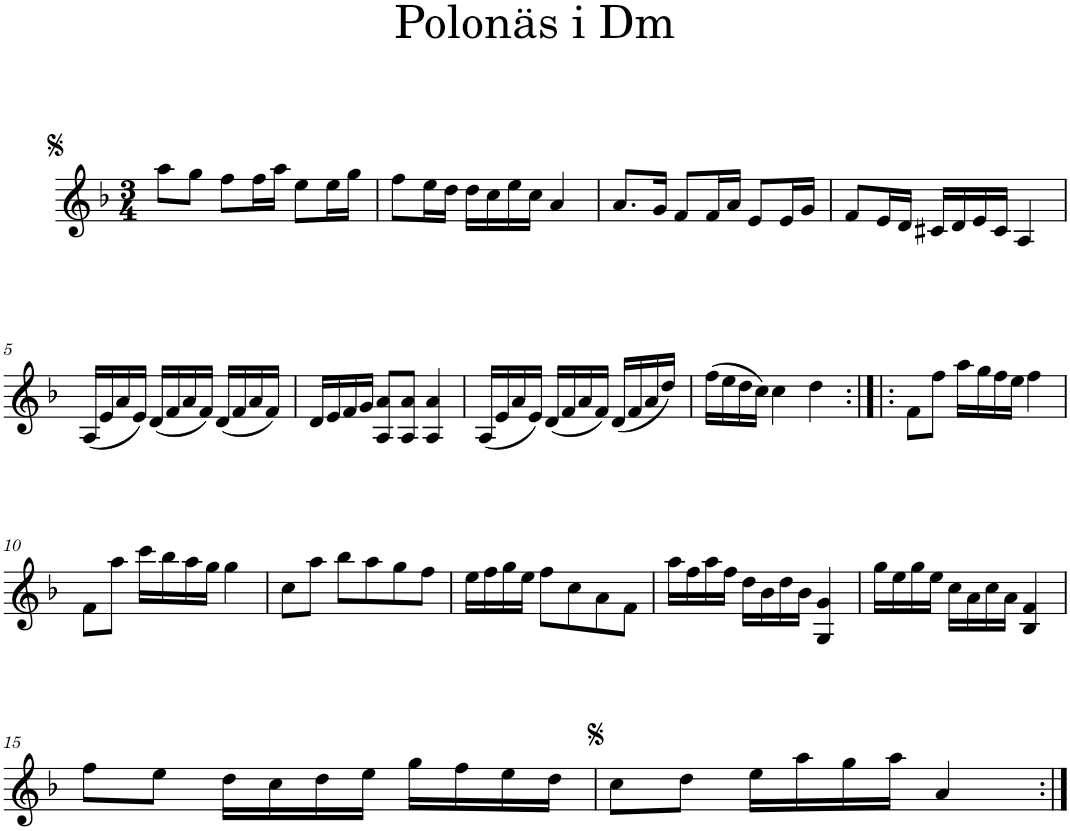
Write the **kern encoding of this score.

**kern
*part1
*staff1
*I"Piano
*I'Pno
*clefG2
*k[b-]
*d:
*M3/4
=1
8aa\L
8gg\J
8ff\L
16ff\L
16aa\JJ
8ee\L
16ee\L
16gg\JJ
=2
8ff\L
16ee\L
16dd\JJ
16dd\LL
16cc\
16ee\
16cc\JJ
4a/
=3
8.a/L
16g/Jk
8f/L
16f/L
16a/JJ
8e/L
16e/L
16g/JJ
=4
8f/L
16e/L
16d/JJ
16c#X/LL
16d/
16e/
16c#/JJ
4A/
!!LO:LB:g=z
=5
(16A/LL
16e/
16a/
16e/JJ)
(16d/LL
16f/
16a/
16f/JJ)
(16d/LL
16f/
16a/
16f/JJ)
=6
16d/LL
16e/
16f/
16g/JJ
8A/ 8a/L
8A/ 8a/J
4A/ 4a/
=7
(16A/LL
16e/
16a/
16e/JJ)
(16d/LL
16f/
16a/
16f/JJ)
(16d/LL
16f/
16a/
16dd/JJ)
=8
(16ff\LL
16ee\
16dd\
16cc\JJ)
4cc\
4dd\
=9:|!|:
8f\L
8ff\J
16aa\LL
16gg\
16ff\
16ee\JJ
4ff\
!!LO:LB:g=z
=10
8f\L
8aa\J
16ccc\LL
16bb-\
16aa\
16gg\JJ
4gg\
=11
8cc\L
8aa\J
8bb-\L
8aa\
8gg\
8ff\J
=12
16ee\LL
16ff\
16gg\
16ee\JJ
8ff\L
8cc\
8a\
8f\J
=13
16aa\LL
16ff\
16aa\
16ff\JJ
16dd\LL
16b-\
16dd\
16b-\JJ
4G/ 4g/
=14
16gg\LL
16ee\
16gg\
16ee\JJ
16cc\LL
16a\
16cc\
16a\JJ
4B-/ 4f/
!!LO:LB:g=z
=15
8ff\L
8ee\J
16dd\LL
16cc\
16dd\
16ee\JJ
16gg\LL
16ff\
16ee\
16dd\JJ
=16
8cc\L
8dd\J
16ee\LL
16aa\
16gg\
16aa\JJ
4a/
=:|!
*-
